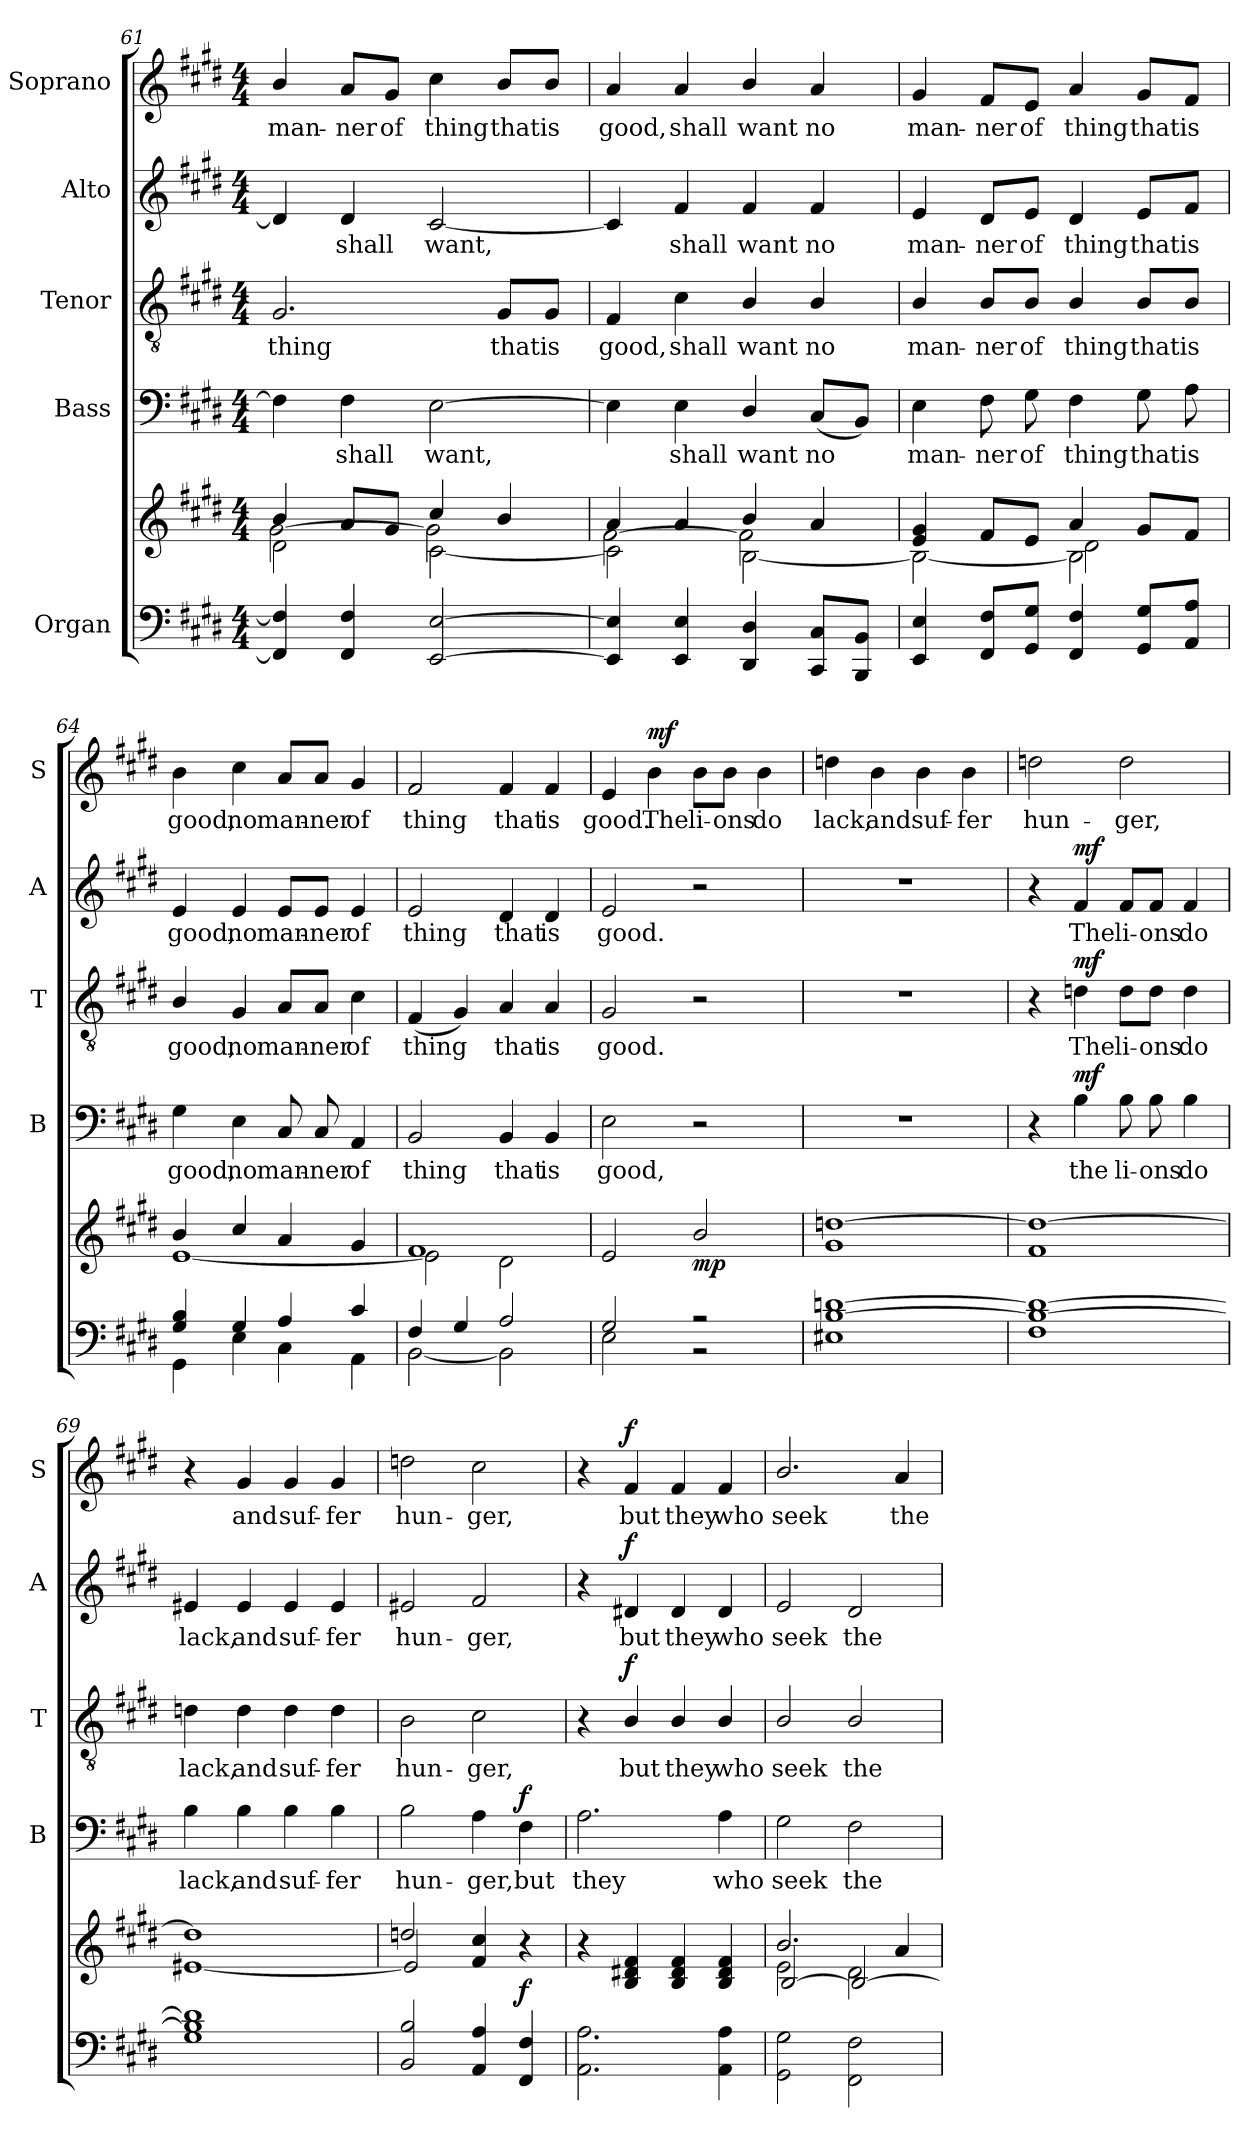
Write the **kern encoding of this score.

**kern	**kern	**dynam	**kern	**text	**dynam	**kern	**text	**dynam	**kern	**text	**dynam	**kern	**text	**dynam
*part5	*part5	*part5	*part4	*part4	*part4	*part3	*part3	*part3	*part2	*part2	*part2	*part1	*part1	*part1
*staff6	*staff5	*staff5/6	*staff4	*staff4	*staff4	*staff3	*staff3	*staff3	*staff2	*staff2	*staff2	*staff1	*staff1	*staff1
*I"Organ	*	*	*I"Bass	*	*	*I"Tenor	*	*	*I"Alto	*	*	*I"Soprano	*	*
*	*	*	*I'B	*	*	*I'T	*	*	*I'A	*	*	*I'S	*	*
*clefF4	*clefG2	*	*clefF4	*	*	*clefGv2	*	*	*clefG2	*	*	*clefG2	*	*
*k[f#c#g#d#]	*k[f#c#g#d#]	*	*k[f#c#g#d#]	*	*	*k[f#c#g#d#]	*	*	*k[f#c#g#d#]	*	*	*k[f#c#g#d#]	*	*
*E:	*E:	*	*E:	*	*	*E:	*	*	*E:	*	*	*E:	*	*
*M4/4	*M4/4	*	*M4/4	*	*	*M4/4	*	*	*M4/4	*	*	*M4/4	*	*
=61	=61	=61	=61	=61	=61	=61	=61	=61	=61	=61	=61	=61	=61	=61
*^	*^	*	*	*	*	*	*	*	*	*	*	*	*	*
*	*	*	*^	*	*	*	*	*	*	*	*	*	*	*	*	*
!	!	!	!	!	!	!	!	!	!	!LO:LY:b	!	!	!	!	!	!LO:LY:b	!
4FF#/] 4F#/]	1ryy	4b/	2d#\	[2g#\	.	4F#\]	.	.	2.G#/	thing	.	4d#/]	.	.	4b/	man-	.
!	!	!	!	!	!	!	!LO:LY:b	!	!	!	!	!	!LO:LY:b	!	!	!LO:LY:b	!
4FF#/ 4F#/	.	8a/L	.	.	.	4F#\	shall	.	.	.	.	4d#/	shall	.	8a/L	-ner	.
!	!	!	!	!	!	!	!	!	!	!	!	!	!	!	!	!LO:LY:b	!
.	.	8g#/J	.	.	.	.	.	.	.	.	.	.	.	.	8g#/J	of	.
!	!	!	!	!	!	!	!LO:LY:b	!	!	!	!	!	!LO:LY:b	!	!	!LO:LY:b	!
[2EE/ [2E/	.	4cc#/	[<2c#\	2g#\]	.	[2E\	want,	.	.	.	.	[2c#/	want,	.	4cc#\	thing	.
!	!	!	!	!	!	!	!	!	!	!LO:LY:b	!	!	!	!	!	!LO:LY:b	!
.	.	4b/	.	.	.	.	.	.	8G#/L	that	.	.	.	.	8b/L	that	.
!	!	!	!	!	!	!	!	!	!	!LO:LY:b	!	!	!	!	!	!LO:LY:b	!
.	.	.	.	.	.	.	.	.	8G#/J	is	.	.	.	.	8b/J	is	.
=62	=62	=62	=62	=62	=62	=62	=62	=62	=62	=62	=62	=62	=62	=62	=62	=62	=62
!	!	!	!	!	!	!	!	!	!	!LO:LY:b	!	!	!	!	!	!LO:LY:b	!
4EE/] 4E/]	1ryy	4a/	2c#\]	[2f#\	.	4E\]	.	.	4F#/	good,	.	4c#/]	.	.	4a/	good,	.
!	!	!	!	!	!	!	!LO:LY:b	!	!	!LO:LY:b	!	!	!LO:LY:b	!	!	!LO:LY:b	!
4EE/ 4E/	.	4a/	.	.	.	4E\	shall	.	4c#\	shall	.	4f#/	shall	.	4a/	shall	.
!	!	!	!	!	!	!	!LO:LY:b	!	!	!LO:LY:b	!	!	!LO:LY:b	!	!	!LO:LY:b	!
4DD#/ 4D#/	.	4b/	[<2B\	2f#\]	.	4D#/	want	.	4B/	want	.	4f#/	want	.	4b/	want	.
!	!	!	!	!	!	!	!LO:LY:b	!	!	!LO:LY:b	!	!	!LO:LY:b	!	!	!LO:LY:b	!
8CC#/ 8C#/L	.	4a/	.	.	.	(<8C#/L	no	.	4B/	no	.	4f#/	no	.	4a/	no	.
8BBB/ 8BB/J	.	.	.	.	.	8BB/J)	.	.	.	.	.	.	.	.	.	.	.
=63	=63	=63	=63	=63	=63	=63	=63	=63	=63	=63	=63	=63	=63	=63	=63	=63	=63
!	!	!	!	!	!	!	!LO:LY:b	!	!	!LO:LY:b	!	!	!LO:LY:b	!	!	!LO:LY:b	!
4EE/ 4E/	1ryy	4e/ 4g#/	2B\_	2ryy	.	4E\	man-	.	4B/	man-	.	4e/	man-	.	4g#/	man-	.
!	!	!	!	!	!	!	!LO:LY:b	!	!	!LO:LY:b	!	!	!LO:LY:b	!	!	!LO:LY:b	!
8FF#/ 8F#/L	.	8f#/L	.	.	.	8F#\	-ner	.	8B/L	-ner	.	8d#/L	-ner	.	8f#/L	-ner	.
!	!	!	!	!	!	!	!LO:LY:b	!	!	!LO:LY:b	!	!	!LO:LY:b	!	!	!LO:LY:b	!
8GG#/ 8G#/J	.	8e/J	.	.	.	8G#\	of	.	8B/J	of	.	8e/J	of	.	8e/J	of	.
!	!	!	!	!	!	!	!LO:LY:b	!	!	!LO:LY:b	!	!	!LO:LY:b	!	!	!LO:LY:b	!
4FF#/ 4F#/	.	4a/	2B\]	2d#\	.	4F#\	thing	.	4B/	thing	.	4d#/	thing	.	4a/	thing	.
!	!	!	!	!	!	!	!LO:LY:b	!	!	!LO:LY:b	!	!	!LO:LY:b	!	!	!LO:LY:b	!
8GG#/ 8G#/L	.	8g#/L	.	.	.	8G#\	that	.	8B/L	that	.	8e/L	that	.	8g#/L	that	.
!	!	!	!	!	!	!	!LO:LY:b	!	!	!LO:LY:b	!	!	!LO:LY:b	!	!	!LO:LY:b	!
8AA/ 8A/J	.	8f#/J	.	.	.	8A\	is	.	8B/J	is	.	8f#/J	is	.	8f#/J	is	.
*	*	*	*v	*v	*	*	*	*	*	*	*	*	*	*	*	*	*
!!LO:PB:g=z
=64	=64	=64	=64	=64	=64	=64	=64	=64	=64	=64	=64	=64	=64	=64	=64	=64
!	!	!	!	!	!	!LO:LY:b	!	!	!LO:LY:b	!	!	!LO:LY:b	!	!	!LO:LY:b	!
4G#/ 4B/	4GG#\	4b/	[<1e	.	4G#\	good,	.	4B/	good,	.	4e/	good,	.	4b\	good,	.
!	!	!	!	!	!	!LO:LY:b	!	!	!LO:LY:b	!	!	!LO:LY:b	!	!	!LO:LY:b	!
4G#/	4E\	4cc#/	.	.	4E\	no	.	4G#/	no	.	4e/	no	.	4cc#\	no	.
!	!	!	!	!	!	!LO:LY:b	!	!	!LO:LY:b	!	!	!LO:LY:b	!	!	!LO:LY:b	!
4A/	4C#\	4a/	.	.	8C#/	man-	.	8A/L	man-	.	8e/L	man-	.	8a/L	man-	.
!	!	!	!	!	!	!LO:LY:b	!	!	!LO:LY:b	!	!	!LO:LY:b	!	!	!LO:LY:b	!
.	.	.	.	.	8C#/	-ner	.	8A/J	-ner	.	8e/J	-ner	.	8a/J	-ner	.
!	!	!	!	!	!	!LO:LY:b	!	!	!LO:LY:b	!	!	!LO:LY:b	!	!	!LO:LY:b	!
4c#/	4AA\	4g#/	.	.	4AA/	of	.	4c#\	of	.	4e/	of	.	4g#/	of	.
=65	=65	=65	=65	=65	=65	=65	=65	=65	=65	=65	=65	=65	=65	=65	=65	=65
!	!	!	!	!	!	!LO:LY:b	!	!	!LO:LY:b	!	!	!LO:LY:b	!	!	!LO:LY:b	!
4F#/	[<2BB\	1f#	2e\]	.	2BB/	thing	.	(<4F#/	thing	.	2e/	thing	.	2f#/	thing	.
4G#/	.	.	.	.	.	.	.	4G#/)	.	.	.	.	.	.	.	.
!	!	!	!	!	!	!LO:LY:b	!	!	!LO:LY:b	!	!	!LO:LY:b	!	!	!LO:LY:b	!
2A/	2BB\]	.	2d#\	.	4BB/	that	.	4A/	that	.	4d#/	that	.	4f#/	that	.
!	!	!	!	!	!	!LO:LY:b	!	!	!LO:LY:b	!	!	!LO:LY:b	!	!	!LO:LY:b	!
.	.	.	.	.	4BB/	is	.	4A/	is	.	4d#/	is	.	4f#/	is	.
=66	=66	=66	=66	=66	=66	=66	=66	=66	=66	=66	=66	=66	=66	=66	=66	=66
!	!	!	!	!	!	!LO:LY:b	!	!	!LO:LY:b	!	!	!LO:LY:b	!	!	!LO:LY:b	!
2G#/	2E\	2e/	2ryy	.	2E\	good,	.	2G#/	good.	.	2e/	good.	.	4e/	good.	.
!	!	!	!	!	!	!	!	!	!	!	!	!	!	!	!LO:LY:b	!LO:DY:b
.	.	.	.	.	.	.	.	.	.	.	.	.	.	4b\	The	mf
!	!	!	!	!LO:DY:b	!	!	!	!	!	!	!	!	!	!	!LO:LY:b	!
2r	2r	2b/	2ryy	mp	2r	.	.	2r	.	.	2r	.	.	8b\L	li-	.
!	!	!	!	!	!	!	!	!	!	!	!	!	!	!	!LO:LY:b	!
.	.	.	.	.	.	.	.	.	.	.	.	.	.	8b\J	-ons	.
!	!	!	!	!	!	!	!	!	!	!	!	!	!	!	!LO:LY:b	!
.	.	.	.	.	.	.	.	.	.	.	.	.	.	4b\	do	.
=67	=67	=67	=67	=67	=67	=67	=67	=67	=67	=67	=67	=67	=67	=67	=67	=67
!	!	!	!	!	!	!	!	!	!	!	!	!	!	!	!LO:LY:b	!
[>1B [>1dn	1E#X	[>1ddn	1g#	.	1r	.	.	1r	.	.	1r	.	.	4ddn\	lack,	.
!	!	!	!	!	!	!	!	!	!	!	!	!	!	!	!LO:LY:b	!
.	.	.	.	.	.	.	.	.	.	.	.	.	.	4b\	and	.
!	!	!	!	!	!	!	!	!	!	!	!	!	!	!	!LO:LY:b	!
.	.	.	.	.	.	.	.	.	.	.	.	.	.	4b\	suf-	.
!	!	!	!	!	!	!	!	!	!	!	!	!	!	!	!LO:LY:b	!
.	.	.	.	.	.	.	.	.	.	.	.	.	.	4b\	-fer	.
=68	=68	=68	=68	=68	=68	=68	=68	=68	=68	=68	=68	=68	=68	=68	=68	=68
!	!	!	!	!	!	!	!	!	!	!	!	!	!	!	!LO:LY:b	!
1B_ 1dn_	1F#	1ddn_	1f#	.	4r	.	.	4r	.	.	4r	.	.	2ddn\	hun-	.
!	!	!	!	!	!	!LO:LY:b	!LO:DY:b	!	!LO:LY:b	!LO:DY:b	!	!LO:LY:b	!LO:DY:b	!	!	!
.	.	.	.	.	4B\	the	mf	4dn\	The	mf	4f#/	The	mf	.	.	.
!	!	!	!	!	!	!LO:LY:b	!	!	!LO:LY:b	!	!	!LO:LY:b	!	!	!LO:LY:b	!
.	.	.	.	.	8B\	li-	.	8d\L	li-	.	8f#/L	li-	.	2dd\	-ger,	.
!	!	!	!	!	!	!LO:LY:b	!	!	!LO:LY:b	!	!	!LO:LY:b	!	!	!	!
.	.	.	.	.	8B\	-ons	.	8d\J	-ons	.	8f#/J	-ons	.	.	.	.
!	!	!	!	!	!	!LO:LY:b	!	!	!LO:LY:b	!	!	!LO:LY:b	!	!	!	!
.	.	.	.	.	4B\	do	.	4d\	do	.	4f#/	do	.	.	.	.
!!LO:LB:g=z
=69	=69	=69	=69	=69	=69	=69	=69	=69	=69	=69	=69	=69	=69	=69	=69	=69
!	!	!	!	!	!	!LO:LY:b	!	!	!LO:LY:b	!	!	!LO:LY:b	!	!	!	!
1G# 1B] 1dn]	1ryy	1ddn]	[<1e#X	.	4B\	lack,	.	4dn\	lack,	.	4e#X/	lack,	.	4r	.	.
!	!	!	!	!	!	!LO:LY:b	!	!	!LO:LY:b	!	!	!LO:LY:b	!	!	!LO:LY:b	!
.	.	.	.	.	4B\	and	.	4d\	and	.	4e#/	and	.	4g#/	and	.
!	!	!	!	!	!	!LO:LY:b	!	!	!LO:LY:b	!	!	!LO:LY:b	!	!	!LO:LY:b	!
.	.	.	.	.	4B\	suf-	.	4d\	suf-	.	4e#/	suf-	.	4g#/	suf-	.
!	!	!	!	!	!	!LO:LY:b	!	!	!LO:LY:b	!	!	!LO:LY:b	!	!	!LO:LY:b	!
.	.	.	.	.	4B\	-fer	.	4d\	-fer	.	4e#/	-fer	.	4g#/	-fer	.
=70	=70	=70	=70	=70	=70	=70	=70	=70	=70	=70	=70	=70	=70	=70	=70	=70
!	!	!	!	!	!	!LO:LY:b	!	!	!LO:LY:b	!	!	!LO:LY:b	!	!	!LO:LY:b	!
2BB/ 2B/	1ryy	2ddn/	2e#/]	.	2B\	hun-	.	2B\	hun-	.	2e#X/	hun-	.	2ddn\	hun-	.
!	!	!	!	!	!	!LO:LY:b	!	!	!LO:LY:b	!	!	!LO:LY:b	!	!	!LO:LY:b	!
4AA/ 4A/	.	4f#/ 4cc#/	2ryy	.	4A\	-ger,	.	2c#\	-ger,	.	2f#/	-ger,	.	2cc#\	-ger,	.
!	!	!	!	!LO:DY:a=2	!	!LO:LY:b	!LO:DY:b	!	!	!	!	!	!	!	!	!
4FF#/ 4F#/	.	4r	.	f	4F#\	but	f	.	.	.	.	.	.	.	.	.
=71	=71	=71	=71	=71	=71	=71	=71	=71	=71	=71	=71	=71	=71	=71	=71	=71
!	!	!	!	!	!	!LO:LY:b	!	!	!	!	!	!	!	!	!	!
1ryy	2.AA\ 2.A\	4r	2ryy	.	2.A\	they	.	4r	.	.	4r	.	.	4r	.	.
!	!	!	!	!	!	!	!	!	!LO:LY:b	!LO:DY:b	!	!LO:LY:b	!LO:DY:b	!	!LO:LY:b	!LO:DY:b
.	.	4B/ 4d#X/ 4f#/	.	.	.	.	.	4B/	but	f	4d#X/	but	f	4f#/	but	f
!	!	!	!	!	!	!	!	!	!LO:LY:b	!	!	!LO:LY:b	!	!	!LO:LY:b	!
.	.	4B/ 4d#/ 4f#/	2ryy	.	.	.	.	4B/	they	.	4d#/	they	.	4f#/	they	.
!	!	!	!	!	!	!LO:LY:b	!	!	!LO:LY:b	!	!	!LO:LY:b	!	!	!LO:LY:b	!
.	4AA\ 4A\	4B/ 4d#/ 4f#/	.	.	4A\	who	.	4B/	who	.	4d#/	who	.	4f#/	who	.
=72	=72	=72	=72	=72	=72	=72	=72	=72	=72	=72	=72	=72	=72	=72	=72	=72
*	*	*	*^	*	*	*	*	*	*	*	*	*	*	*	*	*
!	!	!	!	!	!	!	!LO:LY:b	!	!	!LO:LY:b	!	!	!LO:LY:b	!	!	!LO:LY:b	!
*v	*v	*	*	*	*	*	*	*	*	*	*	*	*	*	*	*	*
2GG#\ 2G#\	2.b/	2e\	[>2B/	.	2G#\	seek	.	2B/	seek	.	2e/	seek	.	2.b/	seek	.
!	!	!	!	!	!	!LO:LY:b	!	!	!LO:LY:b	!	!	!LO:LY:b	!	!	!	!
2FF#\ 2F#\	.	2d#\	2B/_	.	2F#\	the	.	2B/	the	.	2d#/	the	.	.	.	.
!	!	!	!	!	!	!	!	!	!	!	!	!	!	!	!LO:LY:b	!
.	4a/	.	.	.	.	.	.	.	.	.	.	.	.	4a/	the	.
*	*v	*v	*v	*	*	*	*	*	*	*	*	*	*	*	*	*
=	=	=	=	=	=	=	=	=	=	=	=	=	=	=
*-	*-	*-	*-	*-	*-	*-	*-	*-	*-	*-	*-	*-	*-	*-
